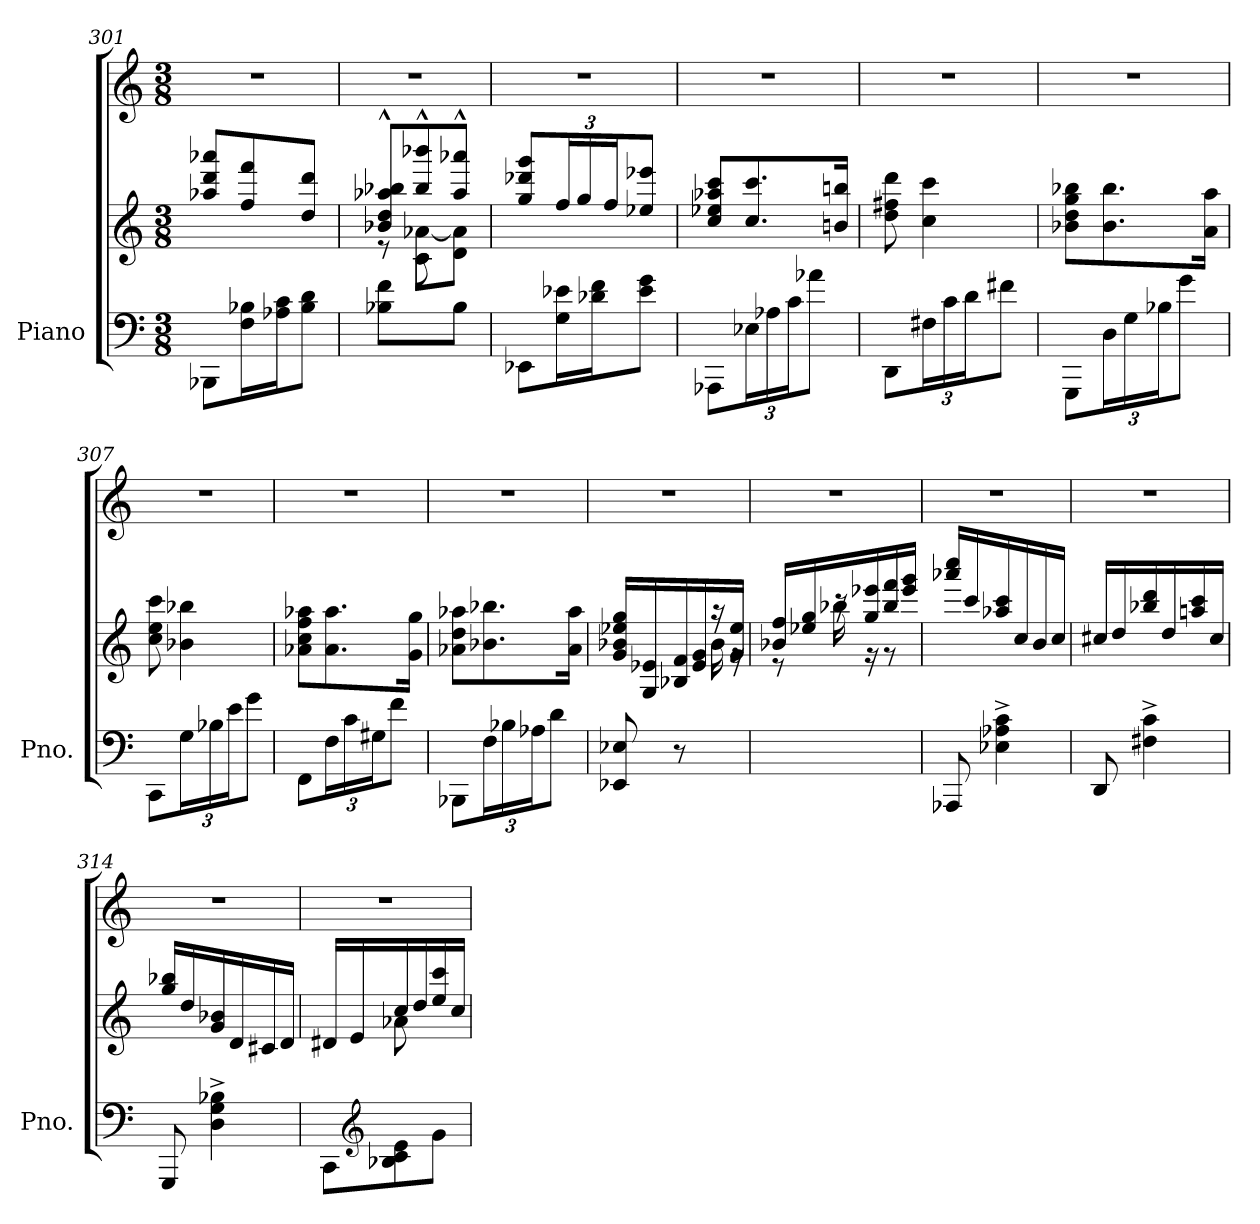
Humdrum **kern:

**kern	**kern	**kern
*part1	*part1	*part1
*staff3	*staff2	*staff1
*I"Piano	*	*
*I'Pno.	*	*
*clefF4	*clefG2	*clefG2
*k[]	*k[]	*k[]
*M3/8	*M3/8	*M3/8
=301	=301	=301
8BBB-X\L	8aa-X/ 8ddd/ 8aaa-X/L	4.r
16F\ 16B-X\L	8ff/ 8fff/	.
16A-X\ 16c\J	.	.
8B-\ 8d\J	8dd/ 8ddd/J	.
=302	=302	=302
*	*^	*
*	*	*^	*
8B-X\ 8f\L	8b-X/^^ 8dd/^^ 8aa-X/^^ 8bb-X/^^L	8r	8ryy	4.r
8ryy	8bb-/^^ 8bbb-X/^^	8c\ [8a-X\L	8c\	.
8B-\J	8aa-/^^ 8aaa-X/^^J	8d\ 8a-\]J	8ryy	.
*	*v	*v	*v	*
=303	=303	=303
8EE-X\L	8gg/ 8ddd-X/ 8ggg/L	4.r
*	*Xbrackettup	*
16G\ 16e-X\L	24ff/L	.
.	24gg/	.
16d-X\ 16f\J	.	.
.	24ff/J	.
8e-\ 8g\J	8ee-X/ 8eee-X/J	.
=304	=304	=304
8AAA-X\L	8cc/ 8ee-X/ 8aa-X/ 8ccc/L	4.r
*Xbrackettup	*	*
24E-X\L	8.cc/ 8.ccc/	.
24A-X\	.	.
24c\J	.	.
8a-X\J	.	.
.	16bn/ 16bbn/Jk	.
!!LO:LB:g=z
=305	=305	=305
8DD\L	8dd\ 8ff#X\ 8ddd\	4.r
24F#X\L	4cc\ 4ccc\	.
24c\	.	.
24d\J	.	.
8f#X\J	.	.
=306	=306	=306
8GGG\L	8b-X\ 8dd\ 8gg\ 8bb-X\L	4.r
24D\L	8.b-\ 8.bb-\	.
24G\	.	.
24B-X\J	.	.
8g\J	.	.
.	16a\ 16aa\Jk	.
=307	=307	=307
8CC\L	8cc\ 8ee\ 8ccc\	4.r
24G\L	4b-X\ 4bb-X\	.
24B-X\	.	.
24e\J	.	.
8g\J	.	.
=308	=308	=308
8FF\L	8a-X\ 8cc\ 8ff\ 8aa-X\L	4.r
24F\L	8.a-\ 8.aa-\	.
24c\	.	.
24G#X\J	.	.
8f\J	.	.
.	16g\ 16gg\Jk	.
=309	=309	=309
8BBB-X\L	8a-X\ 8dd\ 8aa-X\L	4.r
24F\L	8.b-X\ 8.bb-X\	.
24B-X\	.	.
24A-X\J	.	.
8d\J	.	.
.	16a-\ 16aa-\Jk	.
=310	=310	=310
*	*^	*
8EE-X/ 8E-X/	16g/ 16b-X/ 16ee-X/ 16gg/LL	4ryy	4.r
.	16G/ 16e-X/	.	.
8r	16B-X/ 16f/	.	.
.	16e-/ 16g/	.	.
8ryy	16r	16b-\	.
.	16g/ 16ee-/JJ	16rg	.
!!LO:LB:g=z
=311	=311	=311	=311
4.ryy	16b-X/ 16ff/LL	8r	4.r
.	16ee-X/ 16gg/	.	.
.	16rccc	16bb-X\	.
.	16gg/ 16eee-X/	16r	.
.	16bb-/ 16fff/	8r	.
.	16eee-/ 16ggg/JJ	.	.
*	*v	*v	*
=312	=312	=312
8AAA-X/	16aaa-X/ 16cccc/LL	4.r
.	16ccc/	.
4E-X\^ 4A-X\^ 4c\^	16aa-X/ 16ccc/	.
.	16cc/	.
.	16b/	.
.	16cc/JJ	.
=313	=313	=313
8DD/	16cc#X/LL	4.r
.	16dd/	.
4F#X\^ 4c\^	16bb-X/ 16ddd/	.
.	16dd/	.
.	16aan/ 16ccc/	.
.	16cc#/JJ	.
=314	=314	=314
8GGG/	16gg/ 16bb-X/LL	4.r
.	16dd/	.
4D\^ 4G\^ 4B-X\^	16g/ 16b-X/	.
.	16d/	.
.	16c#X/	.
.	16d/JJ	.
=315	=315	=315
*^	*^	*
4ryy	8CC\L	16d#X/LL	8ryy	4.r
.	.	16e/	.	.
*clefG2	*	*	*	*
.	8B-X\ 8c\ 8e\	16cc/	8a-X\L	.
.	.	16dd/	.	.
8g/J	8g\J	16ee/ 16ccc/	8ryy	.
.	.	16cc/JJ	.	.
*v	*v	*	*	*
*	*v	*v	*
=	=	=
*-	*-	*-
